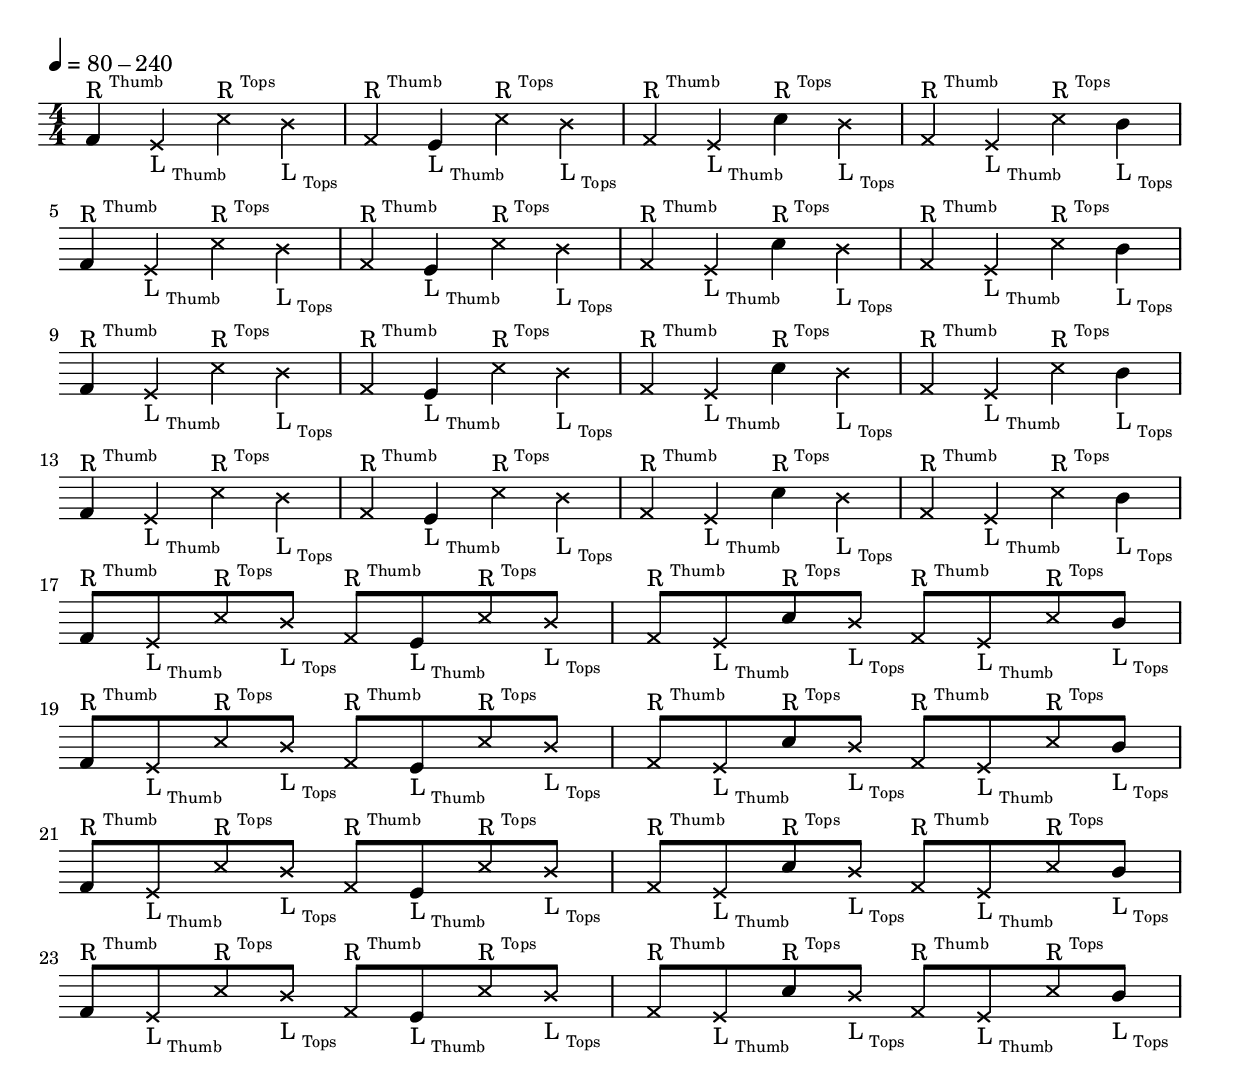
\version "2.24.1"
\include "../global.ly"

\layout {
  indent = -3.5
}

\relative {
  \defaultScoreSettings
  \tempo 4 = 80 - 240
  \time 4/4

  \rimNote

  \repeat unfold 4 {
    \once \defaultNote f'4^\RThumbTop                    e_\LThumbBtm                    c'^\RTopsTop                    b_\LTopsBtm 
                        f4^\RThumbTop \once \defaultNote e_\LThumbBtm                    c'^\RTopsTop                    b_\LTopsBtm 
                        f4^\RThumbTop                    e_\LThumbBtm \once \defaultNote c'^\RTopsTop                    b_\LTopsBtm 
                        f4^\RThumbTop                    e_\LThumbBtm                    c'^\RTopsTop \once \defaultNote b_\LTopsBtm 
    \break
  }
  \repeat unfold 4 {
    \once \defaultNote  f8^\RThumbTop                    e_\LThumbBtm                    c'^\RTopsTop                    b_\LTopsBtm 
                        f8^\RThumbTop \once \defaultNote e_\LThumbBtm                    c'^\RTopsTop                    b_\LTopsBtm 
                        f8^\RThumbTop                    e_\LThumbBtm \once \defaultNote c'^\RTopsTop                    b_\LTopsBtm 
                        f8^\RThumbTop                    e_\LThumbBtm                    c'^\RTopsTop \once \defaultNote b_\LTopsBtm 
    \break
  }

  \resetNoteHead
}